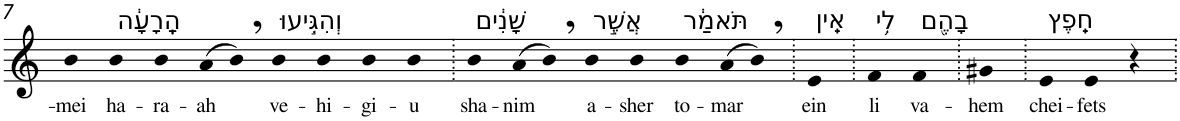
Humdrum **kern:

**kern	**text
*part1	*part1
*staff1	*staff1
*I"Piano	*
*I'Pno	*
!!LO:PB:g=z
*clefG2	*
*k[]	*
=7	=7
!	!LO:LY:b
4b	-mei
!LO:TX:a:t=הָֽרָעָ֔ה	!
!	!LO:LY:b
4b	ha-
!	!LO:LY:b
4b	-ra-
!	!LO:LY:b
(>8a	-ah
8b,)	.
!LO:TX:a:t=וְהִגִּ֣יעוּ	!
!	!LO:LY:b
4b	ve-
!	!LO:LY:b
4b	-hi-
!	!LO:LY:b
4b	-gi-
!	!LO:LY:b
4b	-u
=8.	=8.
!LO:TX:a:t=שָׁנִ֔ים	!
!	!LO:LY:b
4b	sha-
!	!LO:LY:b
(>8a	-nim
8b,)	.
!LO:TX:a:t=אֲשֶׁ֣ר	!
!	!LO:LY:b
4b	a-
!	!LO:LY:b
4b	-sher
!LO:TX:a:t=תֹּאמַ֔ר	!
!	!LO:LY:b
4b	to-
!	!LO:LY:b
(>8a	-mar
8b,)	.
=9.	=9.
!LO:TX:a:t=אֵֽין	!
!	!LO:LY:b
4e	ein
=10.	=10.
!LO:TX:a:t=לִ֥י	!
!	!LO:LY:b
4f	li
!LO:TX:a:t=בָהֶ֖ם	!
!	!LO:LY:b
4f	va-
=11.	=11.
!	!LO:LY:b
4g#X	-hem
=12.	=12.
!LO:TX:a:t=חֵֽפֶץ	!
!	!LO:LY:b
4e	chei-
!	!LO:LY:b
4e	-fets
4r	.
=.	=.
*-	*-
